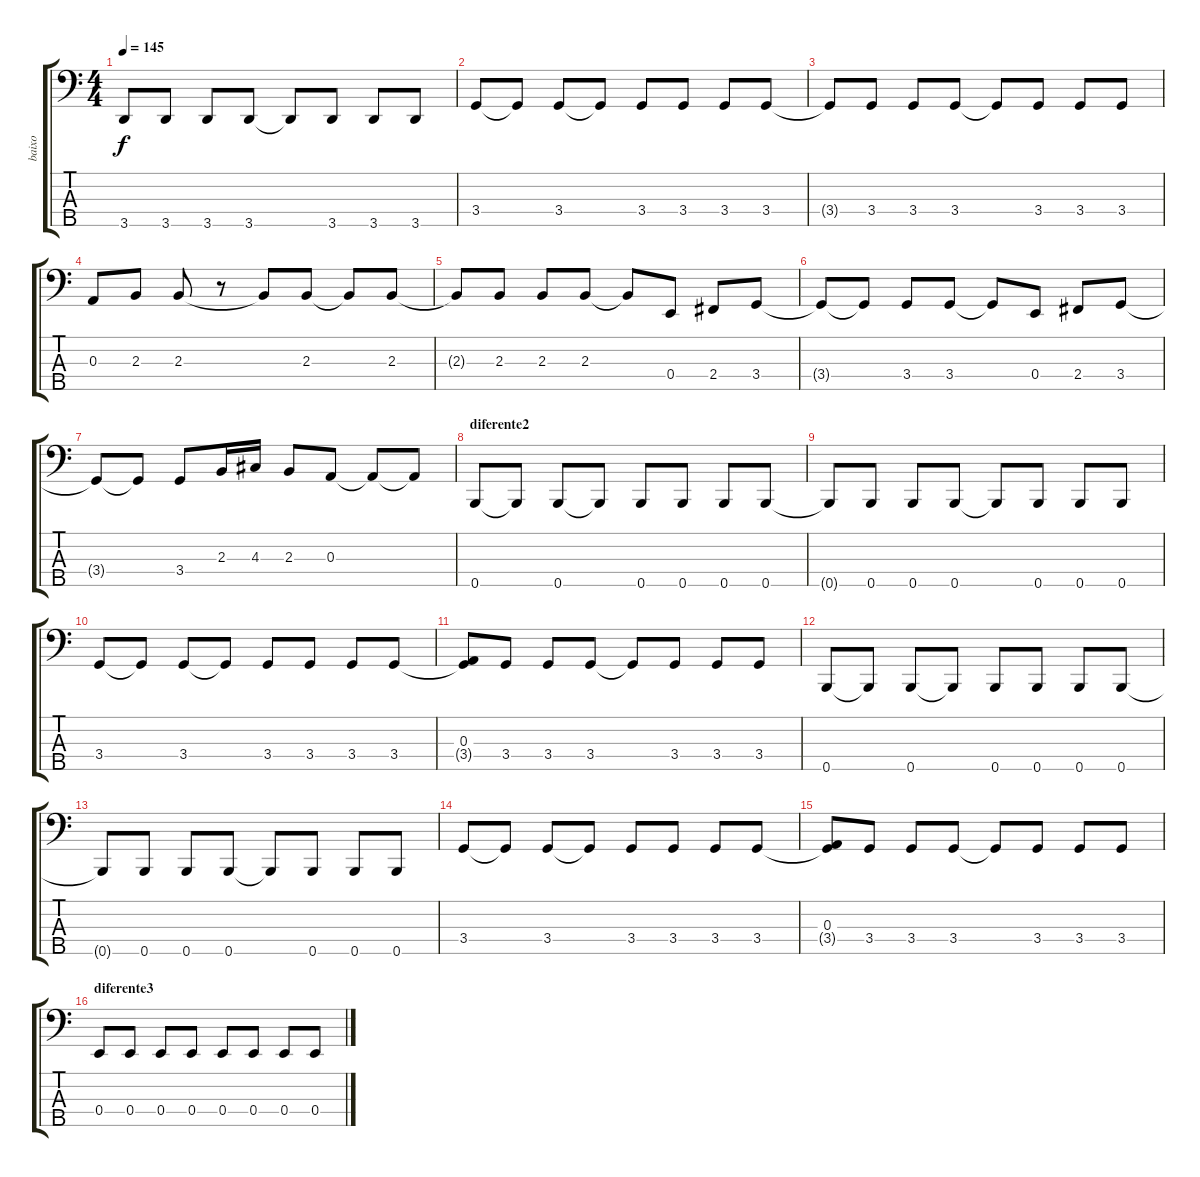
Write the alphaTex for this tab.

\track ("baixo" "baixo") {instrument electricbassfinger}
\staff {score tabs}
\tuning (G2 D2 A1 E1 B0) {hide}
\ts (4 4)
\tempo 145
\clef f4
\ks c
3.5{t}.8{dy f} 3.5.8 3.5.8 3.5.8 3.5{t}.8 3.5.8 3.5.8 3.5.8 |
3.4.8 3.4{t}.8 3.4.8 3.4{t}.8 3.4.8 3.4.8 3.4.8 3.4.8 |
3.4{t}.8 3.4.8 3.4.8 3.4.8 3.4{t}.8 3.4.8 3.4.8 3.4.8 |
0.3.8 2.3.8 2.3.8 r.8 2.3{t}.8 2.3.8 2.3{t}.8 2.3.8 |
2.3{t}.8 2.3.8 2.3.8 2.3.8 2.3{t}.8 0.4.8 2.4.8 3.4.8 |
3.4{t}.8 3.4{t}.8 3.4.8 3.4.8 3.4{t}.8 0.4.8 2.4.8 3.4.8 |
3.4{t}.8 3.4{t}.8 3.4.8 2.3.16 4.3.16 2.3.8 0.3.8 0.3{t}.8 0.3{t}.8 |
\section ("" "diferente2")
0.5.8 0.5{t}.8 0.5.8 0.5{t}.8 0.5.8 0.5.8 0.5.8 0.5.8 |
0.5{t}.8 0.5.8 0.5.8 0.5.8 0.5{t}.8 0.5.8 0.5.8 0.5.8 |
3.4.8 3.4{t}.8 3.4.8 3.4{t}.8 3.4.8 3.4.8 3.4.8 3.4.8 |
(0.3 3.4{t}).8 3.4.8 3.4.8 3.4.8 3.4{t}.8 3.4.8 3.4.8 3.4.8 |
0.5.8 0.5{t}.8 0.5.8 0.5{t}.8 0.5.8 0.5.8 0.5.8 0.5.8 |
0.5{t}.8 0.5.8 0.5.8 0.5.8 0.5{t}.8 0.5.8 0.5.8 0.5.8 |
3.4.8 3.4{t}.8 3.4.8 3.4{t}.8 3.4.8 3.4.8 3.4.8 3.4.8 |
(0.3 3.4{t}).8 3.4.8 3.4.8 3.4.8 3.4{t}.8 3.4.8 3.4.8 3.4.8 |
\section ("" "diferente3")
0.4.8 0.4.8 0.4.8 0.4.8 0.4.8 0.4.8 0.4.8 0.4.8
